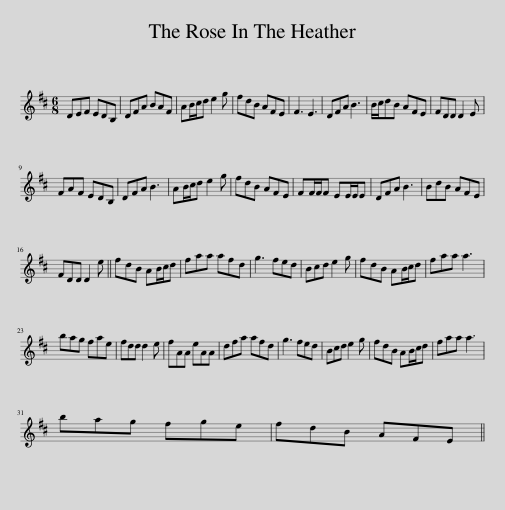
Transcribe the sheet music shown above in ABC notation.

X:1
L:1/8
M:6/8
I:linebreak $
K:D
V:1 treble
V:1
 DEF EDB, | DFA BAF | AB/c/d e2 g | fdB AFE | F3 E3 | %5
 DFA B3 | B/c/dB AFE | FDD D2 E |$ FAF EDB, | DFA B3 | %10
 AB/c/d e2 g | fdB AFE | FF/F/F EE/E/E | DFA B3 | BdB AFE |$ %15
 FDD D2 e || fdB AB/c/d | faa afd | g3 fed | Bcd e2 g | %20
 fdB AB/c/d | faa a3 |$ bag fae | fdd d2 e | fAA eAA | %25
 dfa afd | g3 fed | Bcd e2 g | fdB AB/c/d | faa a3 |$ %30
 bag fge | fdB AFE || %32
